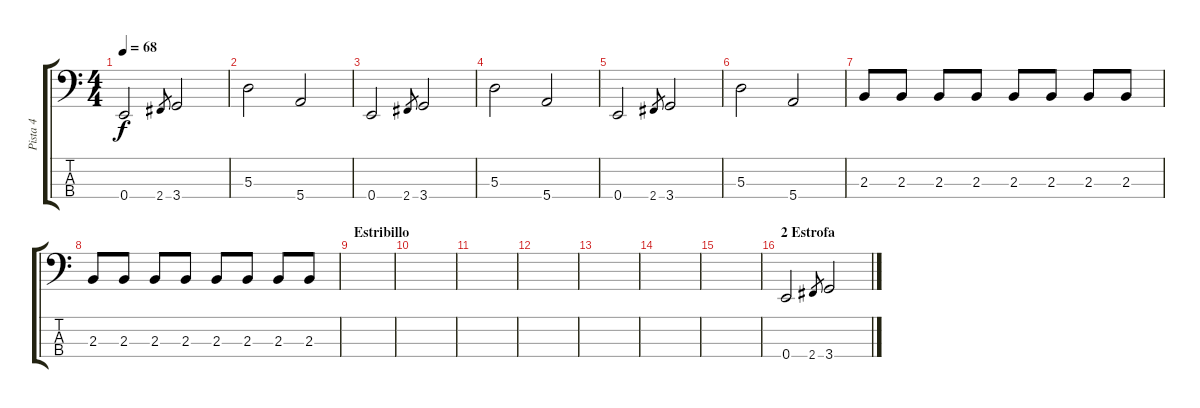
\track ("Pista 4" "Pista 4") {instrument electricbasspick}
\staff {score tabs}
\tuning (G2 D2 A1 E1) {hide}
\ts (4 4)
\tempo 68
\clef f4
\ks c
0.4.2{dy f} 2.4.8{gr} 3.4.2 |
5.3.2 5.4.2 |
0.4.2 2.4.8{gr} 3.4.2 |
5.3.2 5.4.2 |
0.4.2 2.4.8{gr} 3.4.2 |
5.3.2 5.4.2 |
2.3.8 2.3.8 2.3.8 2.3.8 2.3.8 2.3.8 2.3.8 2.3.8 |
2.3.8 2.3.8 2.3.8 2.3.8 2.3.8 2.3.8 2.3.8 2.3.8 |
\section ("" "Estribillo")
|
|
|
|
|
|
|
\section ("" "2 Estrofa")
0.4.2 2.4.8{gr} 3.4.2
